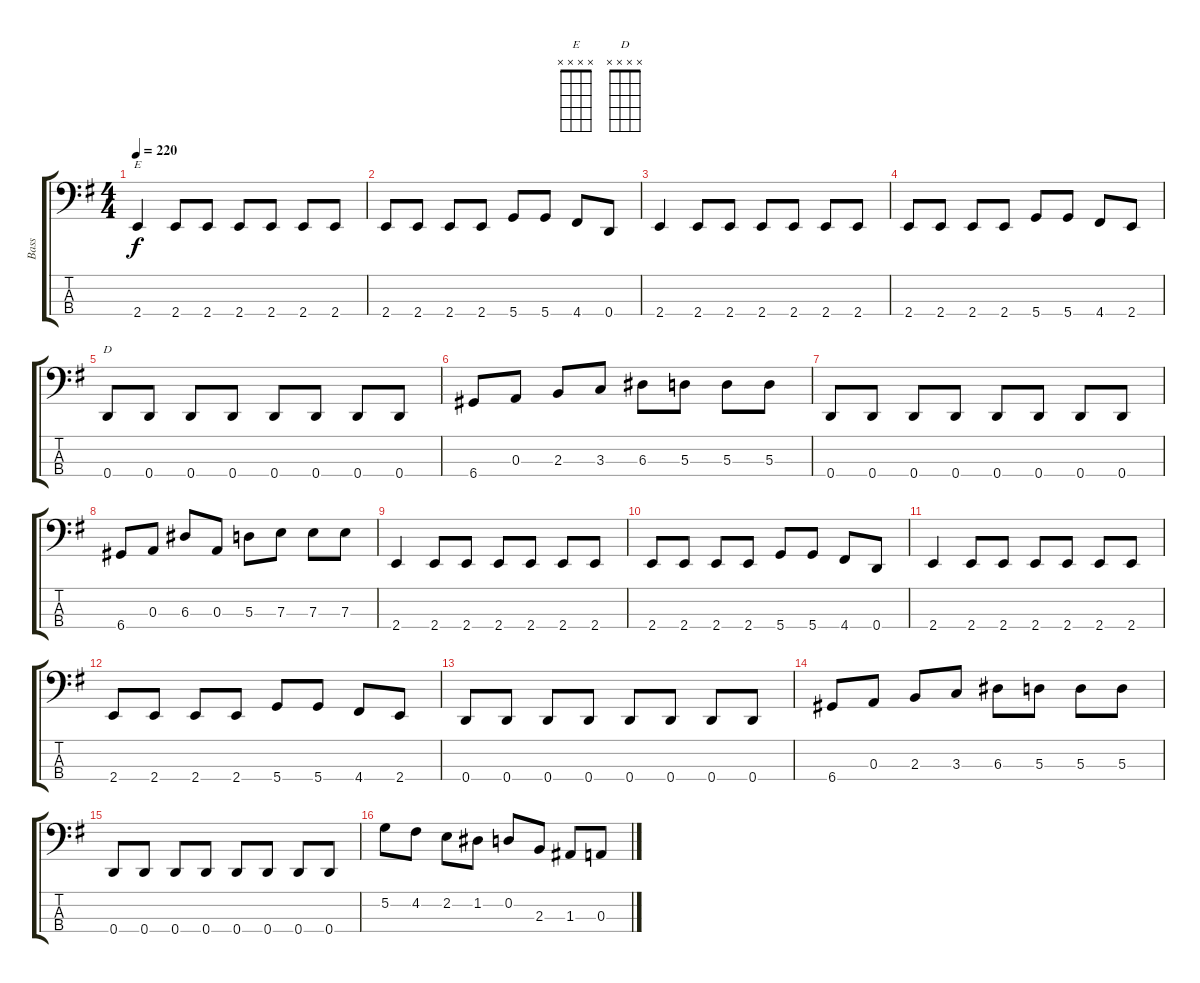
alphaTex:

\track ("Bass" "Bass") {instrument electricbasspick}
\staff {score tabs}
\tuning (G2 D2 A1 D1) {hide}
\chord ("E" x x x x)
\chord ("D" x x x x)
\ts (4 4)
\tempo 220
\clef f4
\ks eminor
2.4.4{ch "E" dy f} 2.4.8 2.4.8 2.4.8 2.4.8 2.4.8 2.4.8 |
2.4.8 2.4.8 2.4.8 2.4.8 5.4.8 5.4.8 4.4.8 0.4.8 |
2.4.4 2.4.8 2.4.8 2.4.8 2.4.8 2.4.8 2.4.8 |
2.4.8 2.4.8 2.4.8 2.4.8 5.4.8 5.4.8 4.4.8 2.4.8 |
0.4.8{ch "D"} 0.4.8 0.4.8 0.4.8 0.4.8 0.4.8 0.4.8 0.4.8 |
6.4.8 0.3.8 2.3.8 3.3.8 6.3.8 5.3.8 5.3.8 5.3.8 |
0.4.8 0.4.8 0.4.8 0.4.8 0.4.8 0.4.8 0.4.8 0.4.8 |
6.4.8 0.3.8 6.3.8 0.3.8 5.3.8 7.3.8 7.3.8 7.3.8 |
2.4.4 2.4.8 2.4.8 2.4.8 2.4.8 2.4.8 2.4.8 |
2.4.8 2.4.8 2.4.8 2.4.8 5.4.8 5.4.8 4.4.8 0.4.8 |
2.4.4 2.4.8 2.4.8 2.4.8 2.4.8 2.4.8 2.4.8 |
2.4.8 2.4.8 2.4.8 2.4.8 5.4.8 5.4.8 4.4.8 2.4.8 |
0.4.8 0.4.8 0.4.8 0.4.8 0.4.8 0.4.8 0.4.8 0.4.8 |
6.4.8 0.3.8 2.3.8 3.3.8 6.3.8 5.3.8 5.3.8 5.3.8 |
0.4.8 0.4.8 0.4.8 0.4.8 0.4.8 0.4.8 0.4.8 0.4.8 |
5.2.8 4.2.8 2.2.8 1.2.8 0.2.8 2.3.8 1.3.8 0.3.8
